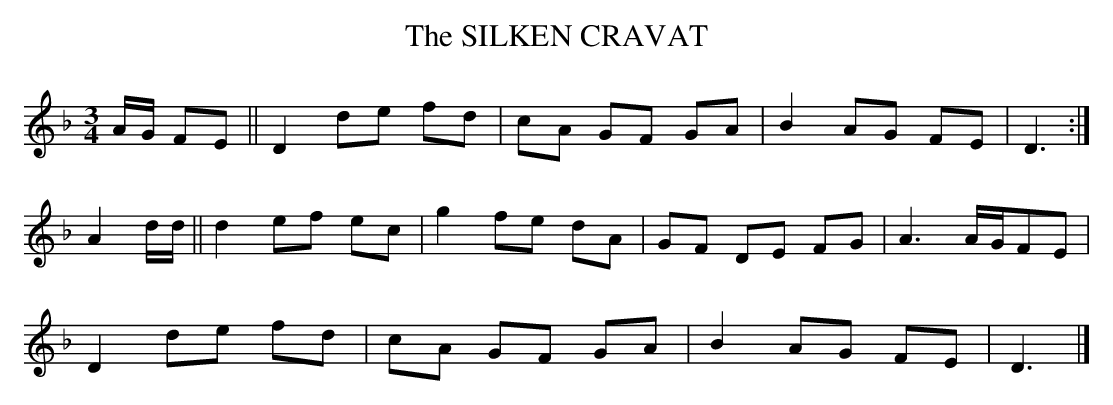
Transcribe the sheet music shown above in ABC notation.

X:1
T:SILKEN CRAVAT, The
Y:"slow"
M:3/4
L:1/8
K:Dm
A/G/ FE||D2de fd|cA GF GA|B2AG FE|D3:|
A2d/d/||d2 ef ec|g2 fe dA|GF DE FG|A3 A/G/FE|
D2 de fd|cA GF GA|B2 AG FE|D3|]
